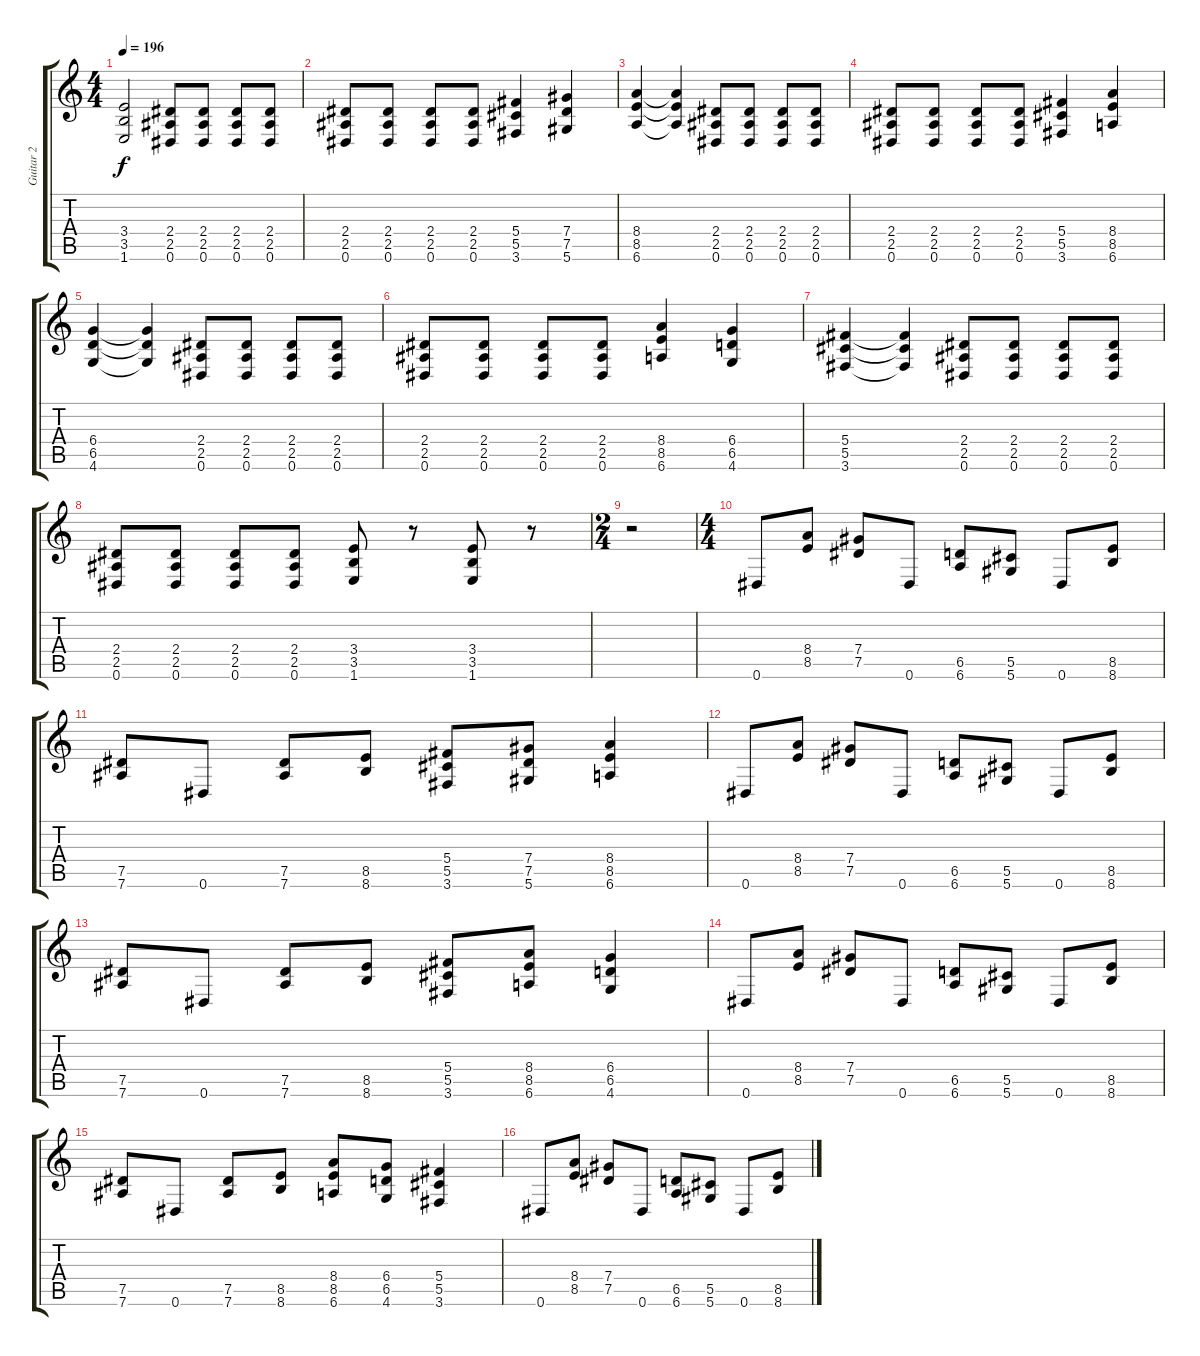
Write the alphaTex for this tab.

\track ("Guitar 2" "Guitar 2") {instrument distortionguitar}
\staff {score tabs}
\tuning (Eb4 Bb3 Gb3 Db3 Ab2 Eb2) {hide}
\ts (4 4)
\tempo 196
\clef g2
\ks c
(3.4{t} 3.5{t} 1.6{t}).2{dy f} (2.4 2.5 0.6).8 (2.4 2.5 0.6).8 (2.4 2.5 0.6).8 (2.4 2.5 0.6).8 |
(2.4 2.5 0.6).8 (2.4 2.5 0.6).8 (2.4 2.5 0.6).8 (2.4 2.5 0.6).8 (5.4 5.5 3.6).4 (7.4 7.5 5.6).4 |
(8.4 8.5 6.6).4 (8.4{t} 8.5{t} 6.6{t}).4 (2.4 2.5 0.6).8 (2.4 2.5 0.6).8 (2.4 2.5 0.6).8 (2.4 2.5 0.6).8 |
(2.4 2.5 0.6).8 (2.4 2.5 0.6).8 (2.4 2.5 0.6).8 (2.4 2.5 0.6).8 (5.4 5.5 3.6).4 (8.4 8.5 6.6).4 |
(6.4 6.5 4.6).4 (6.4{t} 6.5{t} 4.6{t}).4 (2.4 2.5 0.6).8 (2.4 2.5 0.6).8 (2.4 2.5 0.6).8 (2.4 2.5 0.6).8 |
(2.4 2.5 0.6).8 (2.4 2.5 0.6).8 (2.4 2.5 0.6).8 (2.4 2.5 0.6).8 (8.4 8.5 6.6).4 (6.4 6.5 4.6).4 |
(5.4 5.5 3.6).4 (5.4{t} 5.5{t} 3.6{t}).4 (2.4 2.5 0.6).8 (2.4 2.5 0.6).8 (2.4 2.5 0.6).8 (2.4 2.5 0.6).8 |
(2.4 2.5 0.6).8 (2.4 2.5 0.6).8 (2.4 2.5 0.6).8 (2.4 2.5 0.6).8 (3.4 3.5 1.6).8 r.8 (3.4 3.5 1.6).8 r.8 |
\ts (2 4)
r.2 |
\ts (4 4)
0.6.8 (8.4 8.5).8 (7.4 7.5).8 0.6.8 (6.5 6.6).8 (5.5 5.6).8 0.6.8 (8.5 8.6).8 |
(7.5 7.6).8 0.6.8 (7.5 7.6).8 (8.5 8.6).8 (5.4 5.5 3.6).8 (7.4 7.5 5.6).8 (8.4 8.5 6.6).4 |
0.6.8 (8.4 8.5).8 (7.4 7.5).8 0.6.8 (6.5 6.6).8 (5.5 5.6).8 0.6.8 (8.5 8.6).8 |
(7.5 7.6).8 0.6.8 (7.5 7.6).8 (8.5 8.6).8 (5.4 5.5 3.6).8 (8.4 8.5 6.6).8 (6.4 6.5 4.6).4 |
0.6.8 (8.4 8.5).8 (7.4 7.5).8 0.6.8 (6.5 6.6).8 (5.5 5.6).8 0.6.8 (8.5 8.6).8 |
(7.5 7.6).8 0.6.8 (7.5 7.6).8 (8.5 8.6).8 (8.4 8.5 6.6).8 (6.4 6.5 4.6).8 (5.4 5.5 3.6).4 |
0.6.8 (8.4 8.5).8 (7.4 7.5).8 0.6.8 (6.5 6.6).8 (5.5 5.6).8 0.6.8 (8.5 8.6).8
